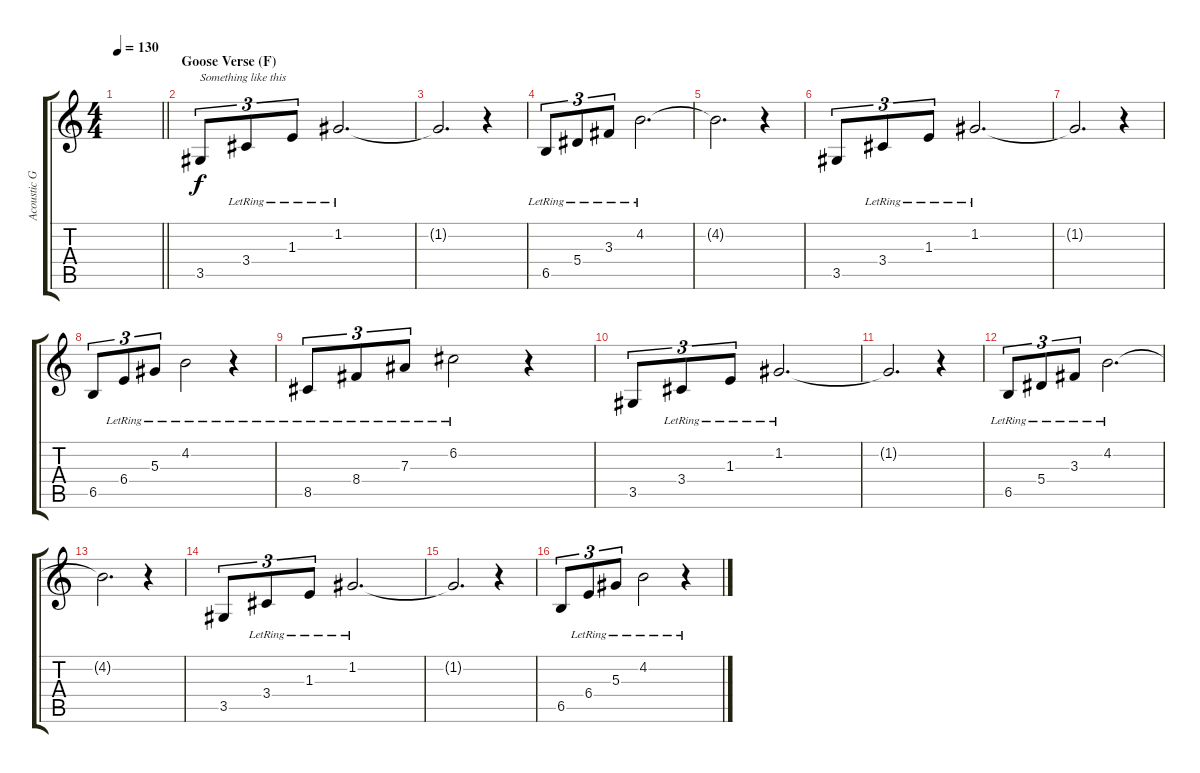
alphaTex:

\track ("Acoustic Guitar" "Acoustic G") {instrument acousticguitarsteel}
\staff {score tabs}
\tuning (C4 G3 Eb3 Bb2 F2 C2) {hide}
\ts (4 4)
\tempo 130
\clef g2
\barLineRight lightlight
\ks c
|
\section ("" "Goose Verse (F)")
3.5.8{tu (3 2) txt "Something like this" dy f} 3.4{lr}.8{tu (3 2)} 1.3{lr}.8{tu (3 2)} 1.2{lr}.2{d} |
1.2{t}.2{d} r.4 |
6.5{lr}.8{tu (3 2)} 5.4{lr}.8{tu (3 2)} 3.3{lr}.8{tu (3 2)} 4.2{lr}.2{d} |
4.2{t}.2{d} r.4 |
3.5.8{tu (3 2)} 3.4{lr}.8{tu (3 2)} 1.3{lr}.8{tu (3 2)} 1.2{lr}.2{d} |
1.2{t}.2{d} r.4 |
6.5.8{tu (3 2)} 6.4{lr}.8{tu (3 2)} 5.3{lr}.8{tu (3 2)} 4.2{lr}.2 r.4 |
8.5{lr}.8{tu (3 2)} 8.4{lr}.8{tu (3 2)} 7.3{lr}.8{tu (3 2)} 6.2{lr}.2 r.4 |
3.5.8{tu (3 2)} 3.4{lr}.8{tu (3 2)} 1.3{lr}.8{tu (3 2)} 1.2{lr}.2{d} |
1.2{t}.2{d} r.4 |
6.5{lr}.8{tu (3 2)} 5.4{lr}.8{tu (3 2)} 3.3{lr}.8{tu (3 2)} 4.2{lr}.2{d} |
4.2{t}.2{d} r.4 |
3.5.8{tu (3 2)} 3.4{lr}.8{tu (3 2)} 1.3{lr}.8{tu (3 2)} 1.2{lr}.2{d} |
1.2{t}.2{d} r.4 |
6.5.8{tu (3 2)} 6.4{lr}.8{tu (3 2)} 5.3{lr}.8{tu (3 2)} 4.2{lr}.2 r.4
